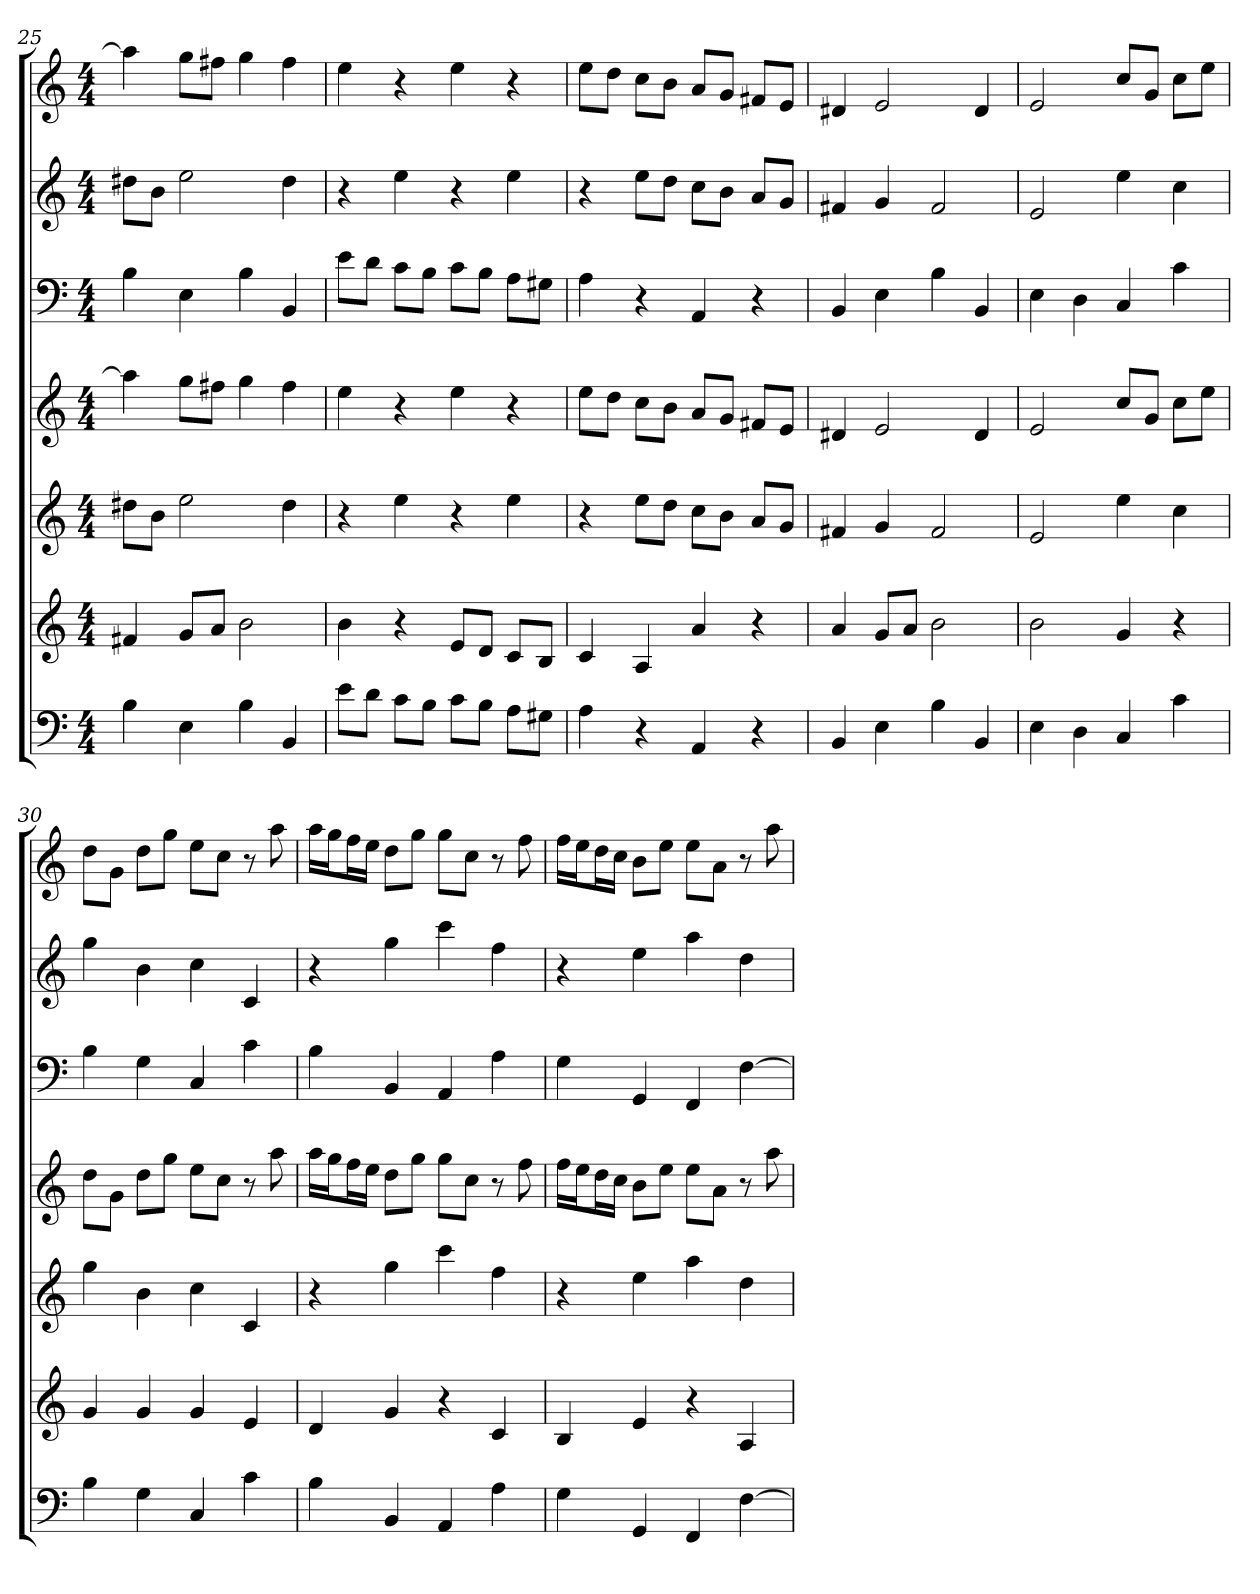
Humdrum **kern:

**kern	**kern	**kern	**kern	**kern	**kern	**kern
*part7	*part6	*part5	*part4	*part3	*part2	*part1
*staff7	*staff6	*staff5	*staff4	*staff3	*staff2	*staff1
*k[]	*k[]	*k[]	*k[]	*k[]	*k[]	*k[]
*C:	*C:	*C:	*C:	*C:	*C:	*C:
*M4/4	*M4/4	*M4/4	*M4/4	*M4/4	*M4/4	*M4/4
=25	=25	=25	=25	=25	=25	=25
4B	4f#X	8dd#XL	4aa]	4B	8dd#XL	4aa]
.	.	8bJ	.	.	8bJ	.
4E	8gL	2ee	8ggL	4E	2ee	8ggL
.	8aJ	.	8ff#XJ	.	.	8ff#XJ
4B	2b	.	4gg	4B	.	4gg
4BB	.	4dd#	4ff#	4BB	4dd#	4ff#
=26	=26	=26	=26	=26	=26	=26
8eL	4b	4r	4ee	8eL	4r	4ee
8dJ	.	.	.	8dJ	.	.
8cL	4r	4ee	4r	8cL	4ee	4r
8BJ	.	.	.	8BJ	.	.
8cL	8eL	4r	4ee	8cL	4r	4ee
8BJ	8dJ	.	.	8BJ	.	.
8AL	8cL	4ee	4r	8AL	4ee	4r
8G#XJ	8BJ	.	.	8G#XJ	.	.
=27	=27	=27	=27	=27	=27	=27
4A	4c	4r	8eeL	4A	4r	8eeL
.	.	.	8ddJ	.	.	8ddJ
4r	4A	8eeL	8ccL	4r	8eeL	8ccL
.	.	8ddJ	8bJ	.	8ddJ	8bJ
4AA	4a	8ccL	8aL	4AA	8ccL	8aL
.	.	8bJ	8gJ	.	8bJ	8gJ
4r	4r	8aL	8f#XL	4r	8aL	8f#XL
.	.	8gJ	8eJ	.	8gJ	8eJ
=28	=28	=28	=28	=28	=28	=28
4BB	4a	4f#X	4d#X	4BB	4f#X	4d#X
4E	8gL	4g	2e	4E	4g	2e
.	8aJ	.	.	.	.	.
4B	2b	2f#	.	4B	2f#	.
4BB	.	.	4d#	4BB	.	4d#
=29	=29	=29	=29	=29	=29	=29
4E	2b	2e	2e	4E	2e	2e
4D	.	.	.	4D	.	.
4C	4g	4ee	8ccL	4C	4ee	8ccL
.	.	.	8gJ	.	.	8gJ
4c	4r	4cc	8ccL	4c	4cc	8ccL
.	.	.	8eeJ	.	.	8eeJ
=30	=30	=30	=30	=30	=30	=30
4B	4g	4gg	8ddL	4B	4gg	8ddL
.	.	.	8gJ	.	.	8gJ
4G	4g	4b	8ddL	4G	4b	8ddL
.	.	.	8ggJ	.	.	8ggJ
4C	4g	4cc	8eeL	4C	4cc	8eeL
.	.	.	8ccJ	.	.	8ccJ
4c	4e	4c	8r	4c	4c	8r
.	.	.	8aa	.	.	8aa
=31	=31	=31	=31	=31	=31	=31
4B	4d	4r	16aaLL	4B	4r	16aaLL
.	.	.	16ggJ	.	.	16ggJ
.	.	.	16ffL	.	.	16ffL
.	.	.	16eeJJ	.	.	16eeJJ
4BB	4g	4gg	8ddL	4BB	4gg	8ddL
.	.	.	8ggJ	.	.	8ggJ
4AA	4r	4ccc	8ggL	4AA	4ccc	8ggL
.	.	.	8ccJ	.	.	8ccJ
4A	4c	4ff	8r	4A	4ff	8r
.	.	.	8ff	.	.	8ff
=32	=32	=32	=32	=32	=32	=32
4G	4B	4r	16ffLL	4G	4r	16ffLL
.	.	.	16eeJ	.	.	16eeJ
.	.	.	16ddL	.	.	16ddL
.	.	.	16ccJJ	.	.	16ccJJ
4GG	4e	4ee	8bL	4GG	4ee	8bL
.	.	.	8eeJ	.	.	8eeJ
4FF	4r	4aa	8eeL	4FF	4aa	8eeL
.	.	.	8aJ	.	.	8aJ
[4F	4A	4dd	8r	[4F	4dd	8r
.	.	.	8aa	.	.	8aa
=	=	=	=	=	=	=
*-	*-	*-	*-	*-	*-	*-
